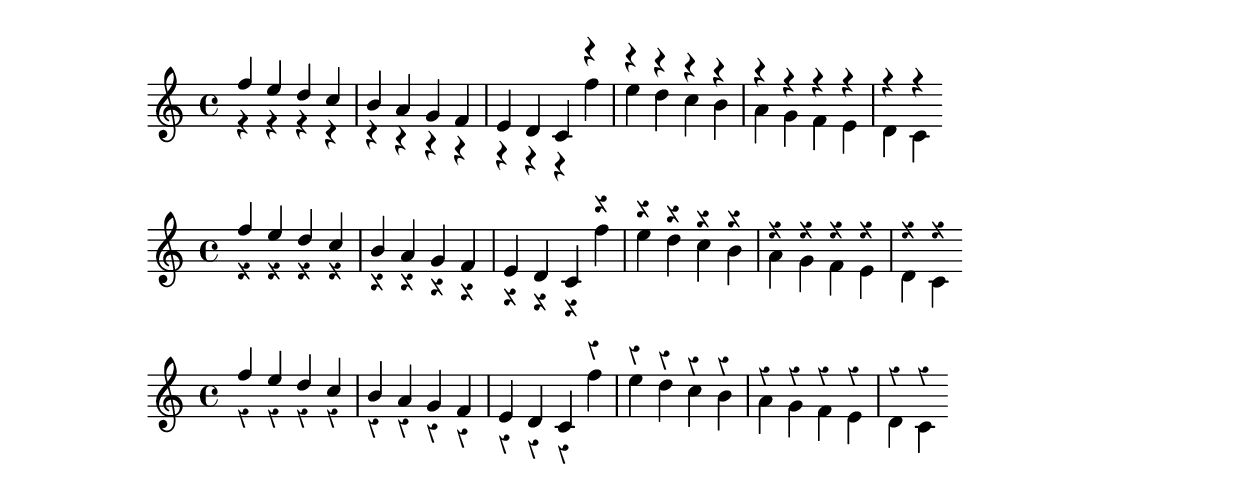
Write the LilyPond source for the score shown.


\header {

  texidoc = "In rest-note collisions, the rest moves in discrete
  steps, and inside the staff, it moves in whole staff spaces."

	}


\version "2.16.0"

music = {
  <<
    \relative c'' {
      f e d c b a g f e d c
    }
    \\
    {
      r4 r r r r r r r r r r
    }
  >>
  <<
    {
      r4 r r r r r r r r r r
    }
    \\
    \relative c'' {
      f e d c b a g f e d c
    }
  >>
}

\score {
  \new Staff { \music }
}

\score {
  \new Staff { \override Staff.Rest #'style = #'z \music }
}

\score {
  \new Staff { \override Staff.Rest #'style = #'classical \music }
}
